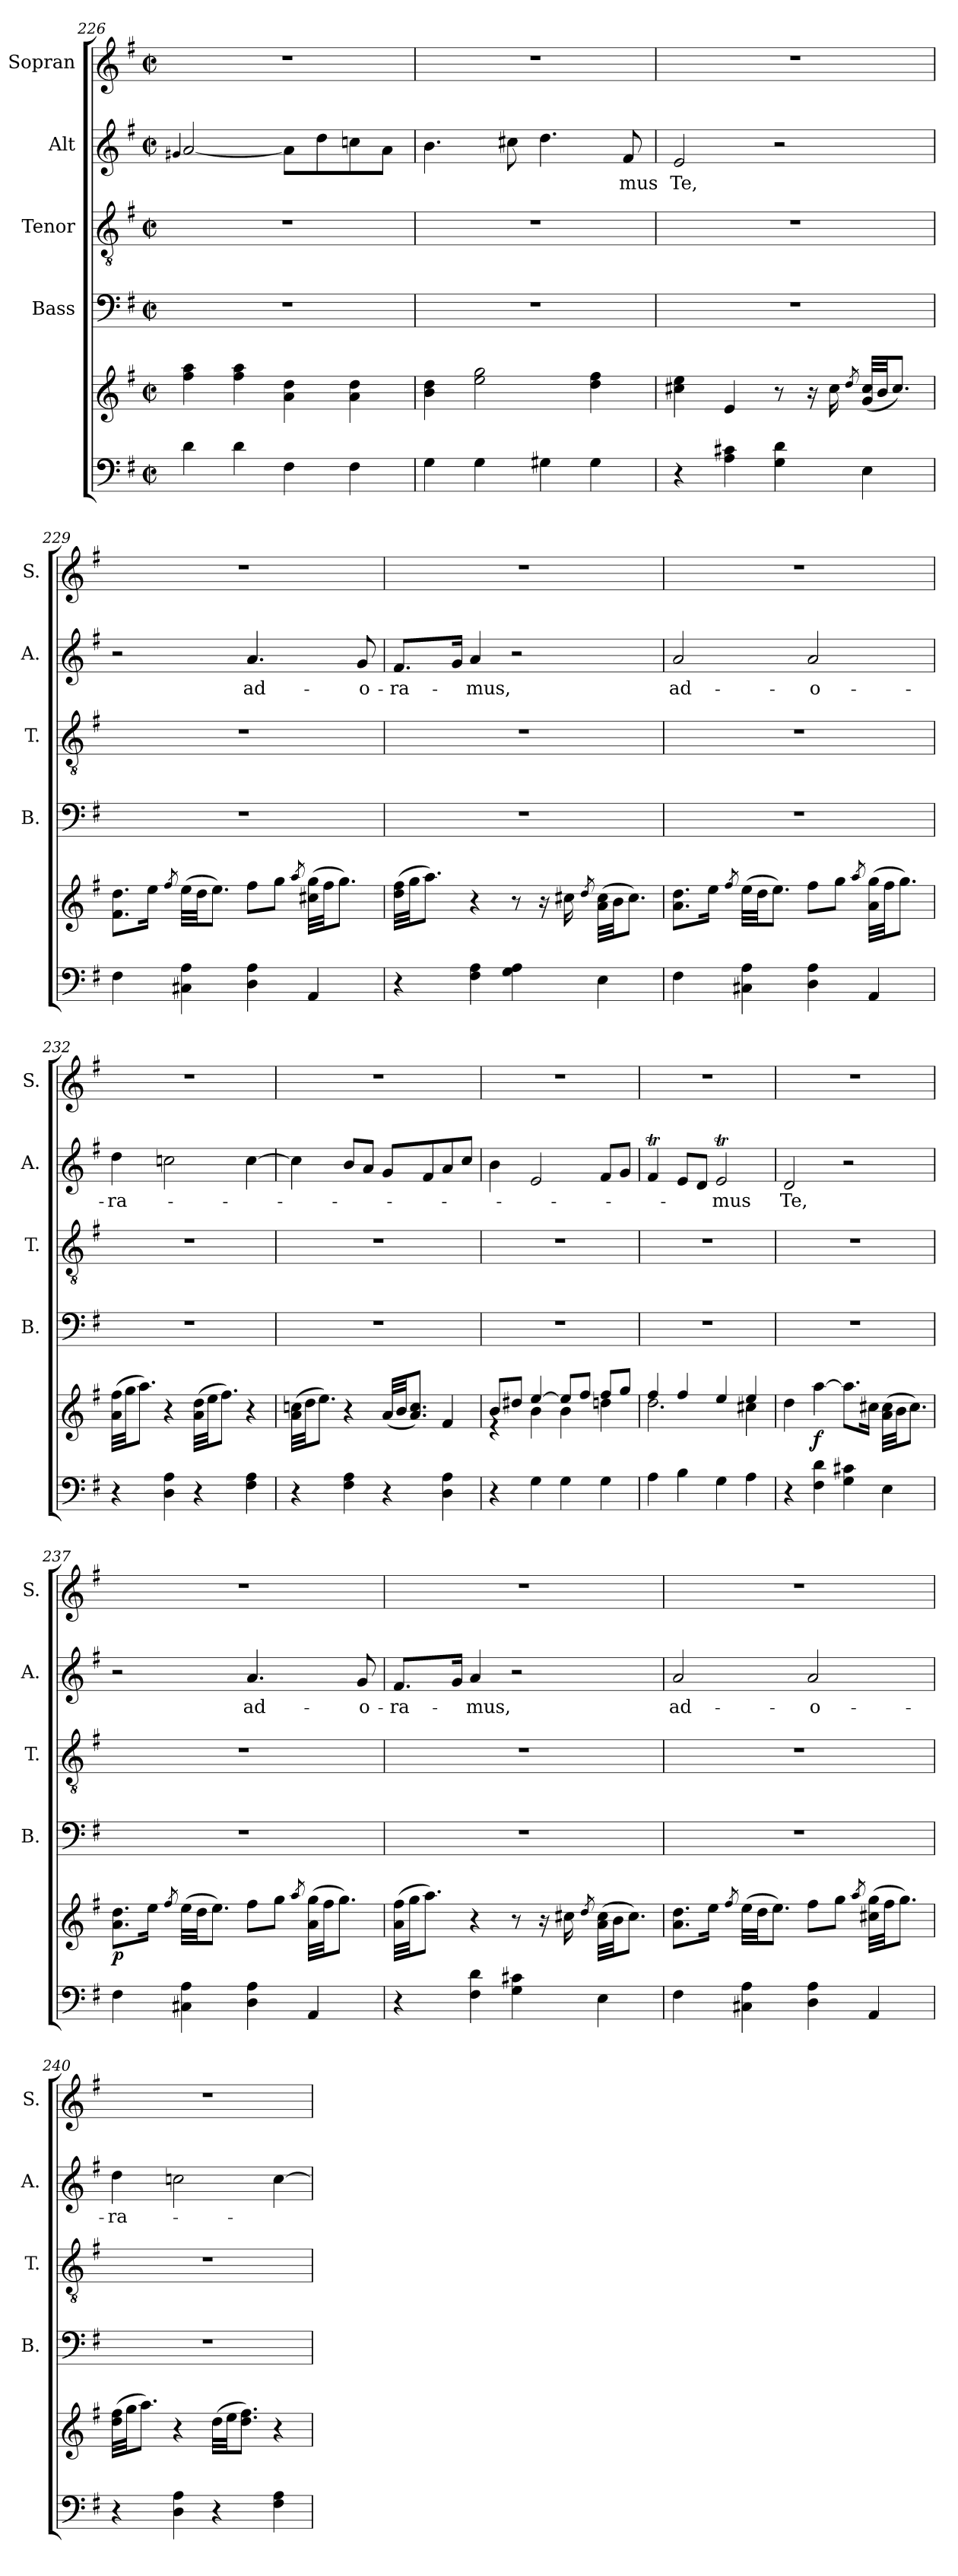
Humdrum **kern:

**kern	**kern	**dynam	**kern	**kern	**kern	**text	**kern
*part5	*part5	*part5	*part4	*part3	*part2	*part2	*part1
*staff6	*staff5	*staff5/6	*staff4	*staff3	*staff2	*staff2	*staff1
*	*	*	*I"Bass	*I"Tenor	*I"Alt	*	*I"Sopran
*	*	*	*I'B.	*I'T.	*I'A.	*	*I'S.
!!LO:PB:g=z
*clefF4	*clefG2	*	*clefF4	*clefGv2	*clefG2	*	*clefG2
*k[f#]	*k[f#]	*	*k[f#]	*k[f#]	*k[f#]	*	*k[f#]
*G:	*G:	*	*G:	*G:	*G:	*	*G:
*M2/2	*M2/2	*	*M2/2	*M2/2	*M2/2	*	*M2/2
*met(c|)	*met(c|)	*	*met(c|)	*met(c|)	*met(c|)	*	*met(c|)
=226	=226	=226	=226	=226	=226	=226	=226
.	.	.	.	.	4qqg#X/	.	.
4d\	4ff#\ 4aa\	.	1r	1r	[2a/	.	1r
4d\	4ff#\ 4aa\	.	.	.	.	.	.
4F#\	4a\ 4dd\	.	.	.	8a\L]	.	.
.	.	.	.	.	8dd\	.	.
4F#\	4a\ 4dd\	.	.	.	8ccn\	.	.
.	.	.	.	.	8a\J	.	.
=227	=227	=227	=227	=227	=227	=227	=227
4G\	4b\ 4dd\	.	1r	1r	4.b\	.	1r
4G\	2ee\ 2gg\	.	.	.	.	.	.
.	.	.	.	.	8cc#X\	.	.
4G#X\	.	.	.	.	4.dd\	.	.
4G#\	4dd\ 4ff#\	.	.	.	.	.	.
!	!	!	!	!	!	!LO:LY:b	!
.	.	.	.	.	8f#/	-mus	.
=228	=228	=228	=228	=228	=228	=228	=228
!	!	!	!	!	!	!LO:LY:b	!
4r	4cc#X\ 4ee\	.	1r	1r	2e/	Te,	1r
4A\ 4c#X\	4e/	.	.	.	.	.	.
4G\ 4d\	8r	.	.	.	2r	.	.
.	16r	.	.	.	.	.	.
.	16cc#\	.	.	.	.	.	.
.	8qdd/	.	.	.	.	.	.
4E\	(<32g/ 32cc#/LLL	.	.	.	.	.	.
.	32b/JJ	.	.	.	.	.	.
.	8.cc#/J)	.	.	.	.	.	.
=229	=229	=229	=229	=229	=229	=229	=229
4F#\	8.f#\ 8.dd\L	.	1r	1r	2r	.	1r
.	16ee\Jk	.	.	.	.	.	.
.	8qff#/	.	.	.	.	.	.
4C#X\ 4A\	(>32ee\LLL	.	.	.	.	.	.
.	32dd\JJ	.	.	.	.	.	.
.	8.ee\J)	.	.	.	.	.	.
!	!	!	!	!	!	!LO:LY:b	!
4D\ 4A\	8ff#\L	.	.	.	4.a/	ad-	.
.	8gg\J	.	.	.	.	.	.
.	8qaa/	.	.	.	.	.	.
4AA/	(>32cc#X\ 32gg\LLL	.	.	.	.	.	.
.	32ff#\JJ	.	.	.	.	.	.
.	8.gg\J)	.	.	.	.	.	.
!	!	!	!	!	!	!LO:LY:b	!
.	.	.	.	.	8g/	-o-	.
!!LO:LB:g=z
=230	=230	=230	=230	=230	=230	=230	=230
!	!	!	!	!	!	!LO:LY:b	!
4r	(>32dd\ 32ff#\LLL	.	1r	1r	8.f#/L	-ra-	1r
.	32gg\JJ	.	.	.	.	.	.
.	8.aa\J)	.	.	.	.	.	.
.	.	.	.	.	16g/Jk	.	.
!	!	!	!	!	!	!LO:LY:b	!
4F#\ 4A\	4r	.	.	.	4a/	-mus,	.
4G\ 4A\	8r	.	.	.	2r	.	.
.	16r	.	.	.	.	.	.
.	16cc#X\	.	.	.	.	.	.
.	8qdd/	.	.	.	.	.	.
4E\	(>32a\ 32cc#\LLL	.	.	.	.	.	.
.	32b\JJ	.	.	.	.	.	.
.	8.cc#\J)	.	.	.	.	.	.
=231	=231	=231	=231	=231	=231	=231	=231
!	!	!	!	!	!	!LO:LY:b	!
4F#\	8.a\ 8.dd\L	.	1r	1r	2a/	ad-	1r
.	16ee\Jk	.	.	.	.	.	.
.	8qff#/	.	.	.	.	.	.
4C#X\ 4A\	(>32ee\LLL	.	.	.	.	.	.
.	32dd\JJ	.	.	.	.	.	.
.	8.ee\J)	.	.	.	.	.	.
!	!	!	!	!	!	!LO:LY:b	!
4D\ 4A\	8ff#\L	.	.	.	2a/	-o-	.
.	8gg\J	.	.	.	.	.	.
.	8qaa/	.	.	.	.	.	.
4AA/	(>32a\ 32gg\LLL	.	.	.	.	.	.
.	32ff#\JJ	.	.	.	.	.	.
.	8.gg\J)	.	.	.	.	.	.
=232	=232	=232	=232	=232	=232	=232	=232
!	!	!	!	!	!	!LO:LY:b	!
4r	(>32a\ 32ff#\LLL	.	1r	1r	4dd\	-ra-	1r
.	32gg\JJ	.	.	.	.	.	.
.	8.aa\J)	.	.	.	.	.	.
4D\ 4A\	4r	.	.	.	2ccn\	.	.
4r	(>32a\ 32dd\LLL	.	.	.	.	.	.
.	32ee\JJ	.	.	.	.	.	.
.	8.ff#\J)	.	.	.	.	.	.
4F#\ 4A\	4r	.	.	.	[4cc\	.	.
!!LO:PB:g=z
=233	=233	=233	=233	=233	=233	=233	=233
4r	(>32a\ 32ccn\LLL	.	1r	1r	4cc\]	.	1r
.	32dd\JJ	.	.	.	.	.	.
.	8.ee\J)	.	.	.	.	.	.
4F#\ 4A\	4r	.	.	.	8b/L	.	.
.	.	.	.	.	8a/J	.	.
4r	(<32a/LLL	.	.	.	8g/L	.	.
.	32b/JJ	.	.	.	.	.	.
.	8.a/ 8.cc/J)	.	.	.	.	.	.
.	.	.	.	.	8f#/	.	.
4D\ 4A\	4f#/	.	.	.	8a/	.	.
.	.	.	.	.	8cc/J	.	.
=234	=234	=234	=234	=234	=234	=234	=234
*	*^	*	*	*	*	*	*
4r	8b/L	4rd	.	1r	1r	4b\	.	1r
.	8dd#X/J	.	.	.	.	.	.	.
4G\	[>4ee/	4b\	.	.	.	2e/	.	.
4G\	8ee/L]	4b\	.	.	.	.	.	.
.	8ff#/J	.	.	.	.	.	.	.
4G\	8ff#/L	4ddn\	.	.	.	8f#/L	.	.
.	8gg/J	.	.	.	.	8g/J	.	.
=235	=235	=235	=235	=235	=235	=235	=235	=235
4A\	4ff#/	2.dd\	.	1r	1r	4f#t/	.	1r
4B\	4ff#/	.	.	.	.	8e/L	.	.
.	.	.	.	.	.	8d/J	.	.
!	!	!	!	!	!	!	!LO:LY:b	!
4G\	4ee/	.	.	.	.	2eT/	-mus	.
4A\	4ee/	4cc#X\	.	.	.	.	.	.
=236	=236	=236	=236	=236	=236	=236	=236	=236
!	!	!	!	!	!	!	!LO:LY:b	!
*	*v	*v	*	*	*	*	*	*
4r	4dd\	.	1r	1r	2d/	Te,	1r
!	!	!LO:DY:b	!	!	!	!	!
4F#\ 4d\	[4aa\	f	.	.	.	.	.
4G\ 4c#X\	8.aa\L]	.	.	.	2r	.	.
.	16cc#X\Jk	.	.	.	.	.	.
4E\	(>32a\ 32cc#\LLL	.	.	.	.	.	.
.	32b\JJ	.	.	.	.	.	.
.	8.cc#\J)	.	.	.	.	.	.
!!LO:LB:g=z
=237	=237	=237	=237	=237	=237	=237	=237
!	!	!LO:DY:b	!	!	!	!	!
4F#\	8.a\ 8.dd\L	p	1r	1r	2r	.	1r
.	16ee\Jk	.	.	.	.	.	.
.	8qff#/	.	.	.	.	.	.
4C#X\ 4A\	(>32ee\LLL	.	.	.	.	.	.
.	32dd\JJ	.	.	.	.	.	.
.	8.ee\J)	.	.	.	.	.	.
!	!	!	!	!	!	!LO:LY:b	!
4D\ 4A\	8ff#\L	.	.	.	4.a/	ad-	.
.	8gg\J	.	.	.	.	.	.
.	8qaa/	.	.	.	.	.	.
4AA/	(>32a\ 32gg\LLL	.	.	.	.	.	.
.	32ff#\JJ	.	.	.	.	.	.
.	8.gg\J)	.	.	.	.	.	.
!	!	!	!	!	!	!LO:LY:b	!
.	.	.	.	.	8g/	-o-	.
=238	=238	=238	=238	=238	=238	=238	=238
!	!	!	!	!	!	!LO:LY:b	!
4r	(>32a\ 32ff#\LLL	.	1r	1r	8.f#/L	-ra-	1r
.	32gg\JJ	.	.	.	.	.	.
.	8.aa\J)	.	.	.	.	.	.
.	.	.	.	.	16g/Jk	.	.
!	!	!	!	!	!	!LO:LY:b	!
4F#\ 4d\	4r	.	.	.	4a/	-mus,	.
4G\ 4c#X\	8r	.	.	.	2r	.	.
.	16r	.	.	.	.	.	.
.	16cc#X\	.	.	.	.	.	.
.	8qdd/	.	.	.	.	.	.
4E\	(>32a\ 32cc#\LLL	.	.	.	.	.	.
.	32b\JJ	.	.	.	.	.	.
.	8.cc#\J)	.	.	.	.	.	.
=239	=239	=239	=239	=239	=239	=239	=239
!	!	!	!	!	!	!LO:LY:b	!
4F#\	8.a\ 8.dd\L	.	1r	1r	2a/	ad-	1r
.	16ee\Jk	.	.	.	.	.	.
.	8qff#/	.	.	.	.	.	.
4C#X\ 4A\	(>32ee\LLL	.	.	.	.	.	.
.	32dd\JJ	.	.	.	.	.	.
.	8.ee\J)	.	.	.	.	.	.
!	!	!	!	!	!	!LO:LY:b	!
4D\ 4A\	8ff#\L	.	.	.	2a/	-o-	.
.	8gg\J	.	.	.	.	.	.
.	8qaa/	.	.	.	.	.	.
4AA/	(>32cc#X\ 32gg\LLL	.	.	.	.	.	.
.	32ff#\JJ	.	.	.	.	.	.
.	8.gg\J)	.	.	.	.	.	.
!!LO:PB:g=z
=240	=240	=240	=240	=240	=240	=240	=240
!	!	!	!	!	!	!LO:LY:b	!
4r	(>32dd\ 32ff#\LLL	.	1r	1r	4dd\	-ra-	1r
.	32gg\JJ	.	.	.	.	.	.
.	8.aa\J)	.	.	.	.	.	.
4D\ 4A\	4r	.	.	.	2ccn\	.	.
4r	(>32dd\LLL	.	.	.	.	.	.
.	32ee\JJ	.	.	.	.	.	.
.	8.dd\ 8.ff#\J)	.	.	.	.	.	.
4F#\ 4A\	4r	.	.	.	[4cc\	.	.
=	=	=	=	=	=	=	=
*-	*-	*-	*-	*-	*-	*-	*-
